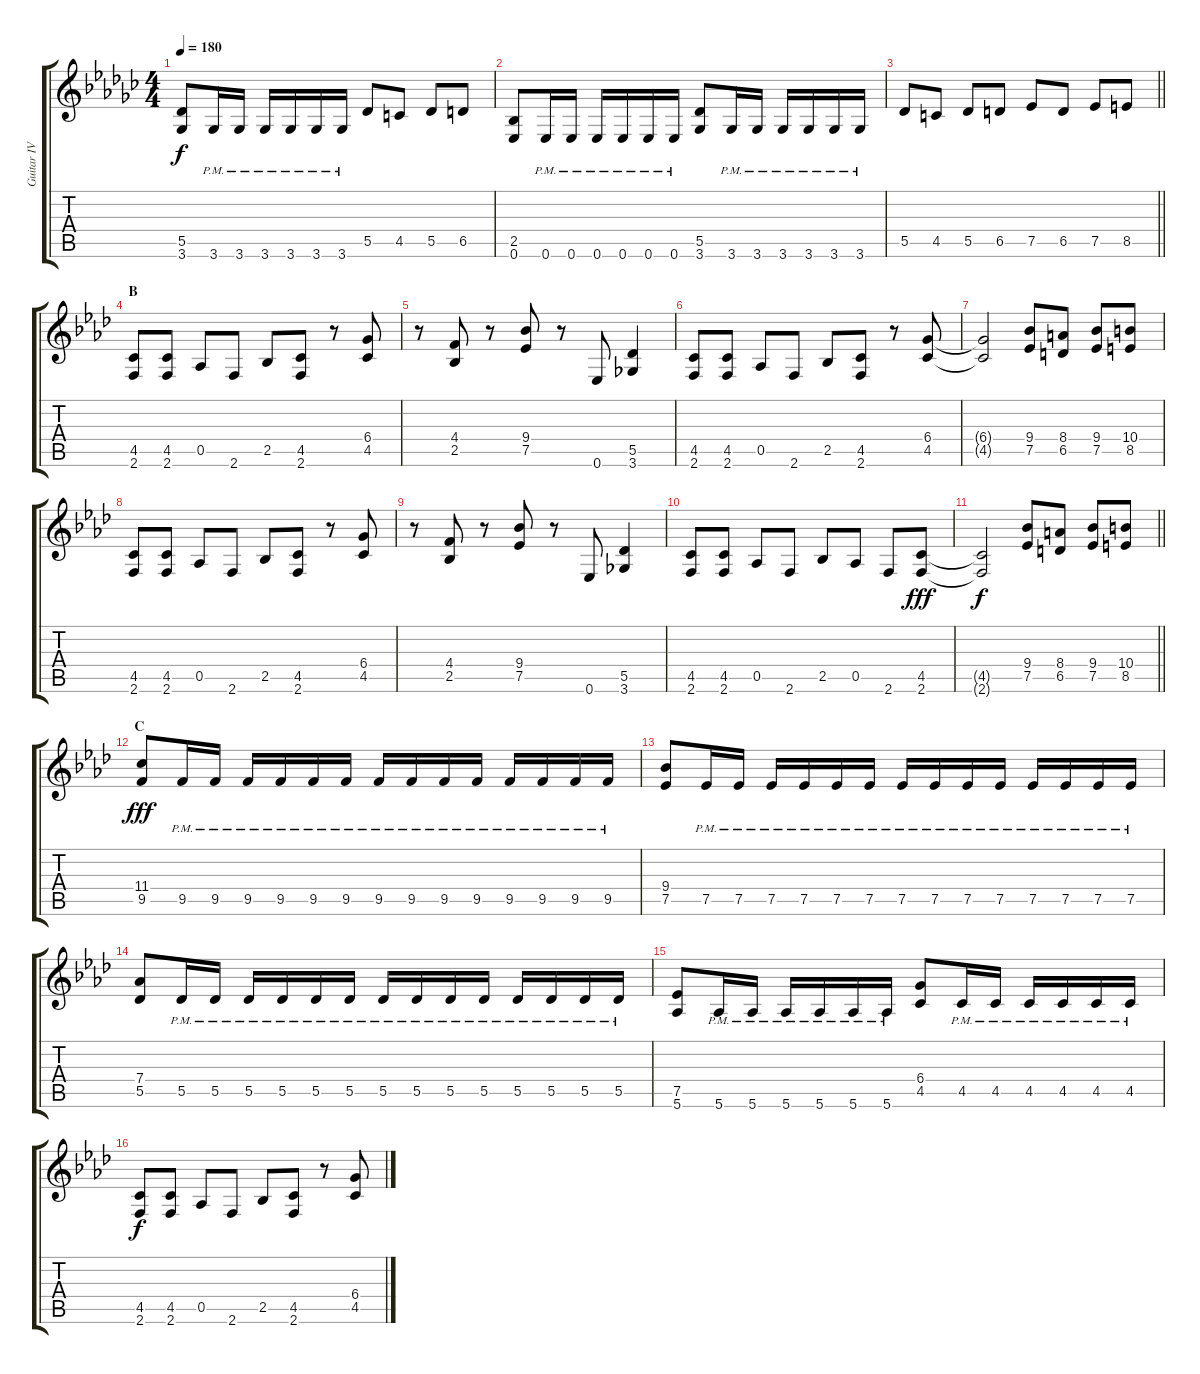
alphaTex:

\track ("Guitar IV (Kawaguchi Norimi/\"Christina\")" "Guitar IV ") {instrument overdrivenguitar}
\staff {score tabs}
\tuning (Eb4 Bb3 Gb3 Db3 Ab2 Eb2) {hide}
\ts (4 4)
\tempo 180
\clef g2
\ks gb
(5.5 3.6).8{dy f} 3.6{pm}.16 3.6{pm}.16 3.6{pm}.16 3.6{pm}.16 3.6{pm}.16 3.6{pm}.16 5.5.8 4.5.8 5.5.8 6.5.8 |
(2.5 0.6).8 0.6{pm}.16 0.6{pm}.16 0.6{pm}.16 0.6{pm}.16 0.6{pm}.16 0.6{pm}.16 (5.5 3.6).8 3.6{pm}.16 3.6{pm}.16 3.6{pm}.16 3.6{pm}.16 3.6{pm}.16 3.6{pm}.16 |
\barLineRight lightlight
5.5.8 4.5.8 5.5.8 6.5.8 7.5.8 6.5.8 7.5.8 8.5.8 |
\section ("" "B")
\ks ab
(4.5 2.6).8 (4.5 2.6).8 0.5.8 2.6.8 2.5.8 (4.5 2.6).8 r.8 (6.4 4.5).8 |
r.8 (4.4 2.5).8 r.8 (9.4 7.5).8 r.8 0.6.8 (5.5 3.6).4 |
(4.5 2.6).8 (4.5 2.6).8 0.5.8 2.6.8 2.5.8 (4.5 2.6).8 r.8 (6.4 4.5).8 |
(6.4{t} 4.5{t}).2 (9.4 7.5).8 (8.4 6.5).8 (9.4 7.5).8 (10.4 8.5).8 |
(4.5 2.6).8 (4.5 2.6).8 0.5.8 2.6.8 2.5.8 (4.5 2.6).8 r.8 (6.4 4.5).8 |
r.8 (4.4 2.5).8 r.8 (9.4 7.5).8 r.8 0.6.8 (5.5 3.6).4 |
(4.5 2.6).8 (4.5 2.6).8 0.5.8 2.6.8 2.5.8 0.5.8 2.6.8 (4.5 2.6).8{dy fff} |
\barLineRight lightlight
(4.5{t} 2.6{t}).2{dy f} (9.4 7.5).8 (8.4 6.5).8 (9.4 7.5).8 (10.4 8.5).8 |
\section ("" "C")
(11.4 9.5).8{dy fff} 9.5{pm}.16 9.5{pm}.16 9.5{pm}.16 9.5{pm}.16 9.5{pm}.16 9.5{pm}.16 9.5{pm}.16 9.5{pm}.16 9.5{pm}.16 9.5{pm}.16 9.5{pm}.16 9.5{pm}.16 9.5{pm}.16 9.5{pm}.16 |
(9.4 7.5).8 7.5{pm}.16 7.5{pm}.16 7.5{pm}.16 7.5{pm}.16 7.5{pm}.16 7.5{pm}.16 7.5{pm}.16 7.5{pm}.16 7.5{pm}.16 7.5{pm}.16 7.5{pm}.16 7.5{pm}.16 7.5{pm}.16 7.5{pm}.16 |
(7.4 5.5).8 5.5{pm}.16 5.5{pm}.16 5.5{pm}.16 5.5{pm}.16 5.5{pm}.16 5.5{pm}.16 5.5{pm}.16 5.5{pm}.16 5.5{pm}.16 5.5{pm}.16 5.5{pm}.16 5.5{pm}.16 5.5{pm}.16 5.5{pm}.16 |
(7.5 5.6).8 5.6{pm}.16 5.6{pm}.16 5.6{pm}.16 5.6{pm}.16 5.6{pm}.16 5.6{pm}.16 (6.4 4.5).8 4.5{pm}.16 4.5{pm}.16 4.5{pm}.16 4.5{pm}.16 4.5{pm}.16 4.5{pm}.16 |
(4.5 2.6).8{dy f} (4.5 2.6).8 0.5.8 2.6.8 2.5.8 (4.5 2.6).8 r.8 (6.4 4.5).8
